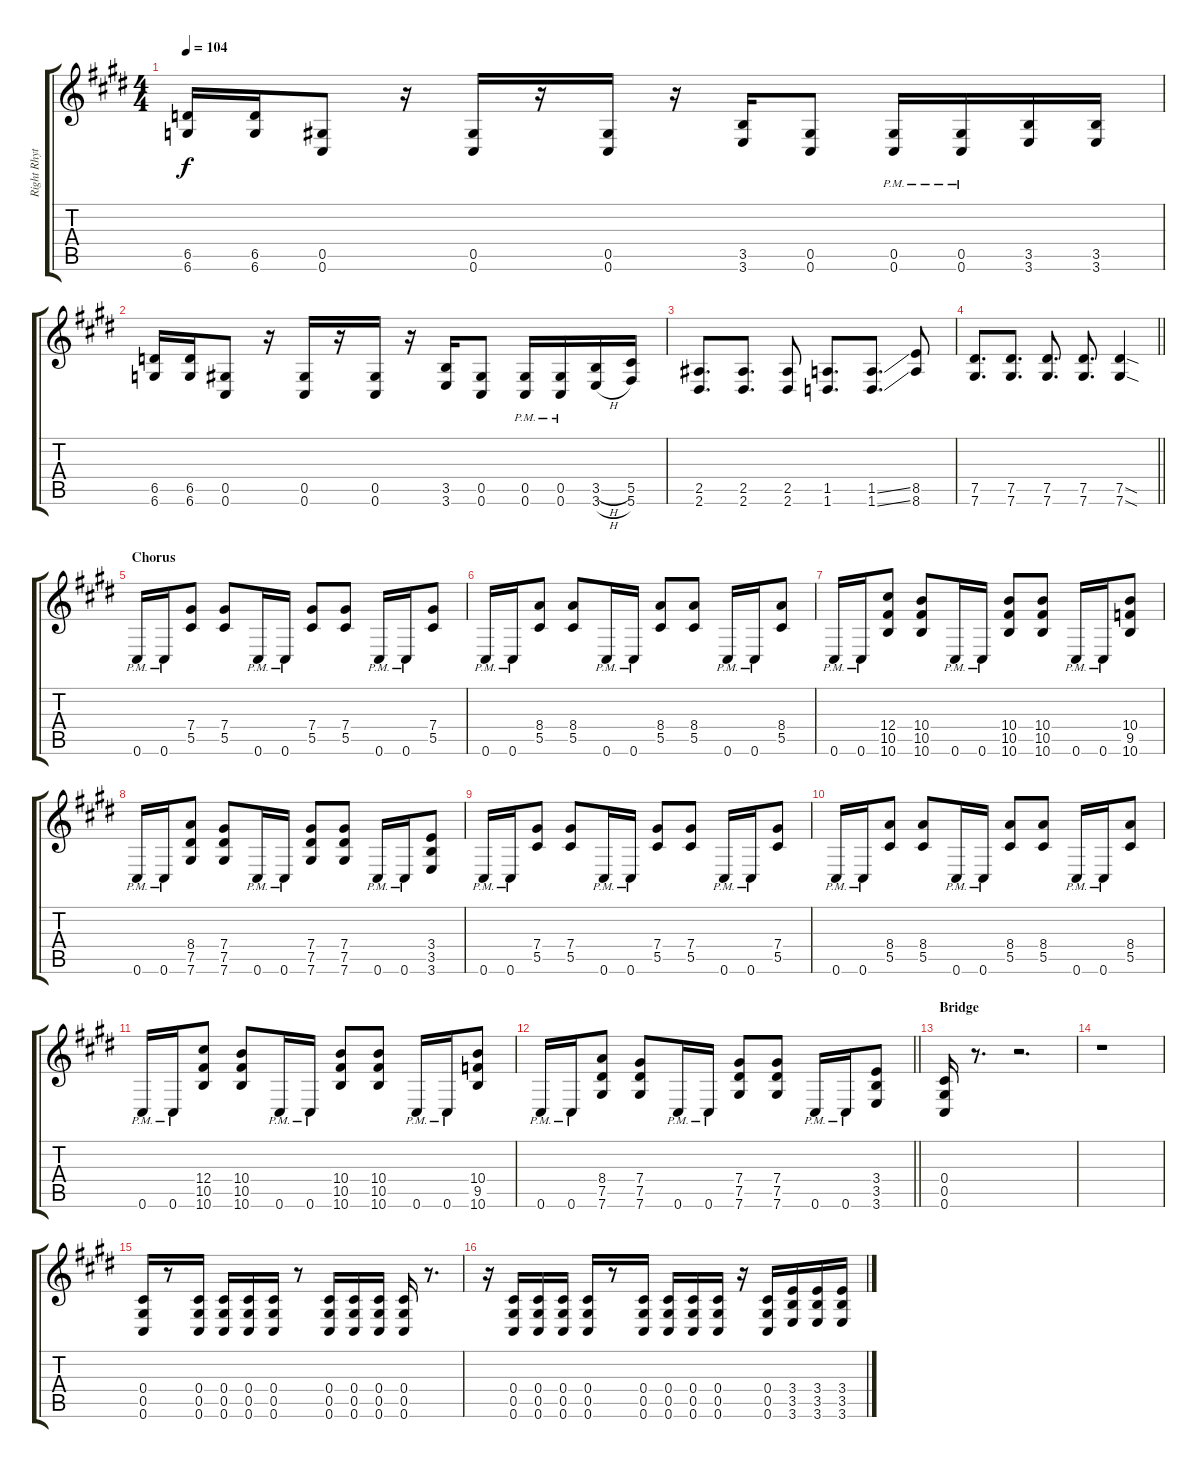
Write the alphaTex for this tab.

\track ("Right Rhythm Guitar" "Right Rhyt") {instrument distortionguitar}
\staff {score tabs}
\tuning (Eb4 Bb3 Gb3 Db3 Ab2 Db2) {hide}
\ts (4 4)
\tempo 104
\clef g2
\ks e
(6.5 6.6).16{dy f} (6.5 6.6).16 (0.5 0.6).8 r.16 (0.5 0.6).16 r.16 (0.5 0.6).16 r.16 (3.5 3.6).16 (0.5 0.6).8 (0.5{pm} 0.6{pm}).16 (0.5{pm} 0.6{pm}).16 (3.5 3.6).16 (3.5 3.6).16 |
(6.5 6.6).16 (6.5 6.6).16 (0.5 0.6).8 r.16 (0.5 0.6).16 r.16 (0.5 0.6).16 r.16 (3.5 3.6).16 (0.5 0.6).8 (0.5{pm} 0.6{pm}).16 (0.5{pm} 0.6{pm}).16 (3.5{h} 3.6{h}).16 (5.5 5.6).16 |
(2.5 2.6).8{d} (2.5 2.6).8{d} (2.5 2.6).8 (1.5 1.6).8{d} (1.5{ss} 1.6{ss}).8{d} (8.5 8.6).8 |
\barLineRight lightlight
(7.5 7.6).8{d} (7.5 7.6).8{d} (7.5 7.6).8{d} (7.5 7.6).8{d} (7.5{sod} 7.6{sod}).4 |
\section ("" "Chorus")
0.6{pm}.16 0.6{pm}.16 (7.4 5.5).8 (7.4 5.5).8 0.6{pm}.16 0.6{pm}.16 (7.4 5.5).8 (7.4 5.5).8 0.6{pm}.16 0.6{pm}.16 (7.4 5.5).8 |
0.6{pm}.16 0.6{pm}.16 (8.4 5.5).8 (8.4 5.5).8 0.6{pm}.16 0.6{pm}.16 (8.4 5.5).8 (8.4 5.5).8 0.6{pm}.16 0.6{pm}.16 (8.4 5.5).8 |
0.6{pm}.16 0.6{pm}.16 (12.4 10.5 10.6).8 (10.4 10.5 10.6).8 0.6{pm}.16 0.6{pm}.16 (10.4 10.5 10.6).8 (10.4 10.5 10.6).8 0.6{pm}.16 0.6{pm}.16 (10.4 9.5 10.6).8 |
0.6{pm}.16 0.6{pm}.16 (8.4 7.5 7.6).8 (7.4 7.5 7.6).8 0.6{pm}.16 0.6{pm}.16 (7.4 7.5 7.6).8 (7.4 7.5 7.6).8 0.6{pm}.16 0.6{pm}.16 (3.4 3.5 3.6).8 |
0.6{pm}.16 0.6{pm}.16 (7.4 5.5).8 (7.4 5.5).8 0.6{pm}.16 0.6{pm}.16 (7.4 5.5).8 (7.4 5.5).8 0.6{pm}.16 0.6{pm}.16 (7.4 5.5).8 |
0.6{pm}.16 0.6{pm}.16 (8.4 5.5).8 (8.4 5.5).8 0.6{pm}.16 0.6{pm}.16 (8.4 5.5).8 (8.4 5.5).8 0.6{pm}.16 0.6{pm}.16 (8.4 5.5).8 |
0.6{pm}.16 0.6{pm}.16 (12.4 10.5 10.6).8 (10.4 10.5 10.6).8 0.6{pm}.16 0.6{pm}.16 (10.4 10.5 10.6).8 (10.4 10.5 10.6).8 0.6{pm}.16 0.6{pm}.16 (10.4 9.5 10.6).8 |
\barLineRight lightlight
0.6{pm}.16 0.6{pm}.16 (8.4 7.5 7.6).8 (7.4 7.5 7.6).8 0.6{pm}.16 0.6{pm}.16 (7.4 7.5 7.6).8 (7.4 7.5 7.6).8 0.6{pm}.16 0.6{pm}.16 (3.4 3.5 3.6).8 |
\section ("" "Bridge")
(0.4 0.5 0.6).16 r.8{d} r.2{d} |
r.1 |
(0.4 0.5 0.6).16 r.8 (0.4 0.5 0.6).16 (0.4 0.5 0.6).16 (0.4 0.5 0.6).16 (0.4 0.5 0.6).16 r.8 (0.4 0.5 0.6).16 (0.4 0.5 0.6).16 (0.4 0.5 0.6).16 (0.4 0.5 0.6).16 r.8{d} |
r.16 (0.4 0.5 0.6).16 (0.4 0.5 0.6).16 (0.4 0.5 0.6).16 (0.4 0.5 0.6).16 r.8 (0.4 0.5 0.6).16 (0.4 0.5 0.6).16 (0.4 0.5 0.6).16 (0.4 0.5 0.6).16 r.16 (0.4 0.5 0.6).16 (3.4 3.5 3.6).16 (3.4 3.5 3.6).16 (3.4 3.5 3.6).16
